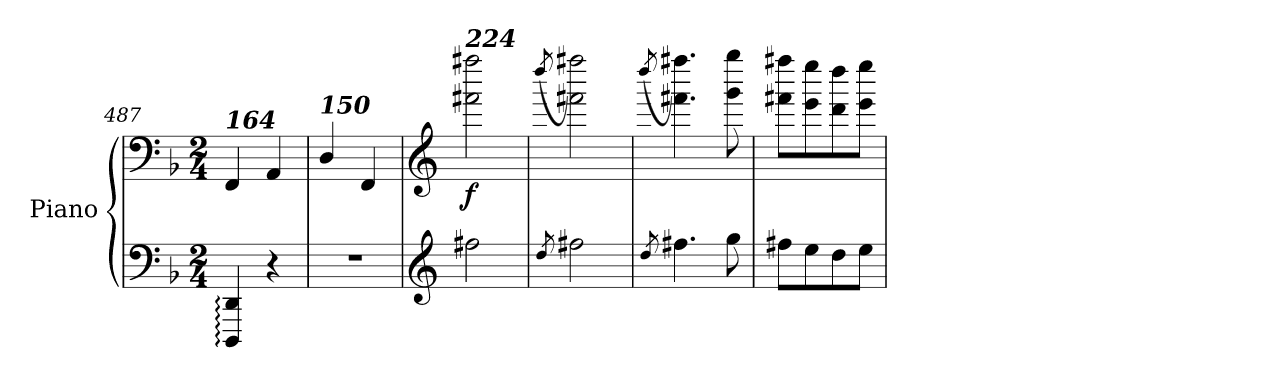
**kern	**kern	**dynam
*part1	*part1	*part1
*staff2	*staff1	*staff1/2
*I"Piano	*	*
*I'Pno	*	*
*clefF4	*clefF4	*
*k[b-]	*k[b-]	*
*M2/4	*M2/4	*
=487	=487	=487
!	!LO:TX:a:Bi:t=164	!
4DDD/: 4DD/:	4FF/	.
4r	4AA/	.
=488	=488	=488
!	!LO:TX:a:Bi:t=150	!
2r	4D/	.
.	4FF/	.
=489	=489	=489
*clefG2	*clefG2	*
!	!LO:TX:a:Bi:t=224	!
!	!	!LO:DY:b
2ff#X\	2fff#X\ 2ffff#X\	f
=490	=490	=490
8qdd/	(>8qdddd/	.
2ff#X\	2fff#X\ 2ffff#X\)	.
=491	=491	=491
8qdd/	(>8qdddd/	.
4.ff#X\	4.fff#X\ 4.ffff#X\)	.
8gg\	8ggg\ 8gggg\	.
=492	=492	=492
8ff#X\L	8fff#X\ 8ffff#X\L	.
8ee\	8eee\ 8eeee\	.
8dd\	8ddd\ 8dddd\	.
8ee\J	8eee\ 8eeee\J	.
=	=	=
*-	*-	*-
